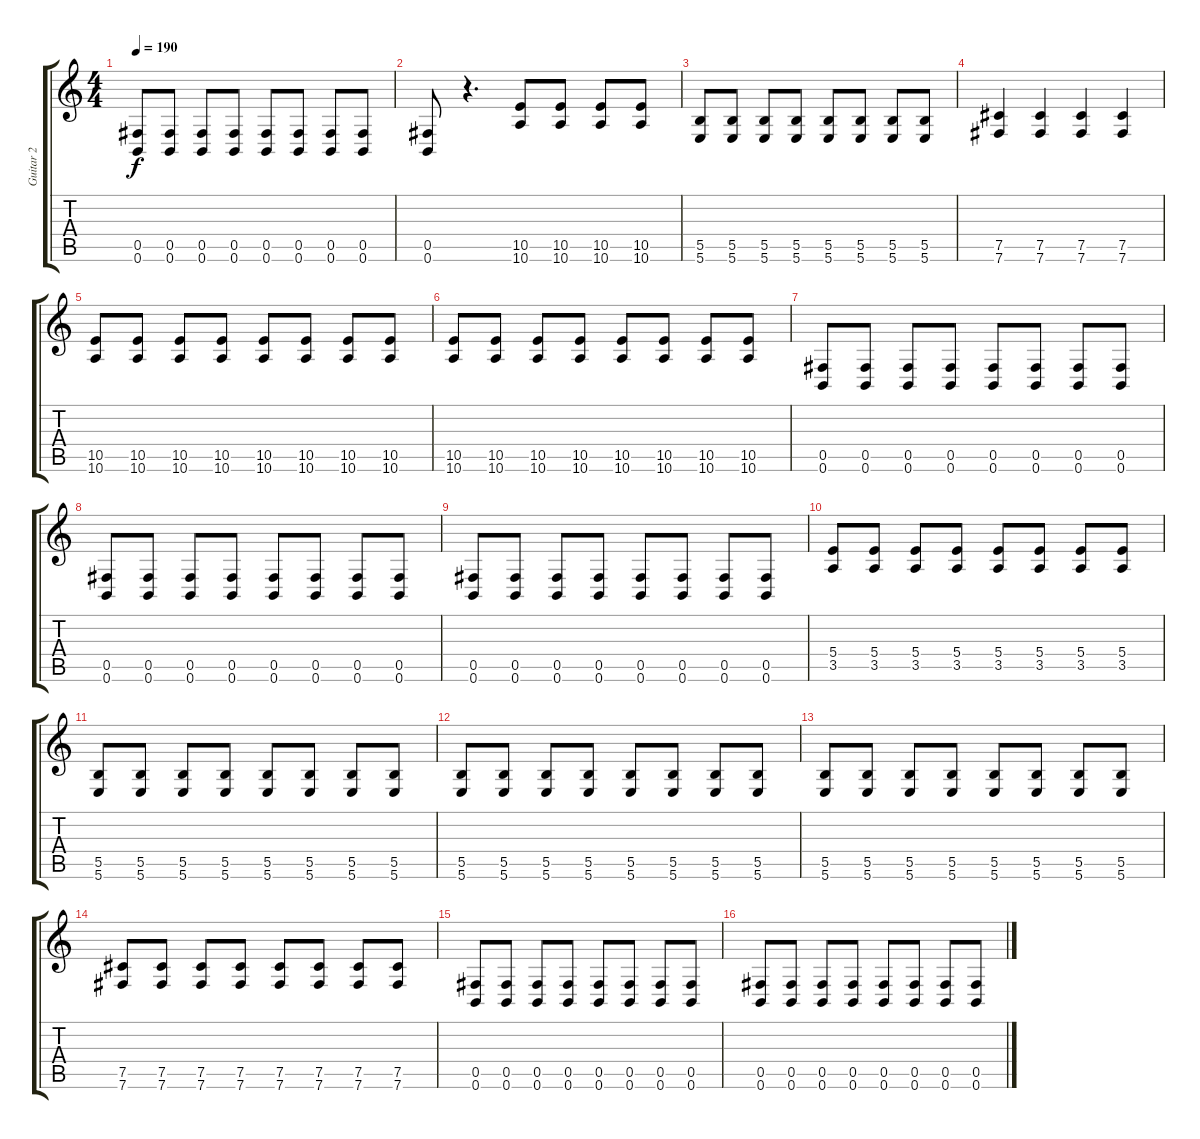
\track ("Guitar 2" "Guitar 2") {instrument distortionguitar}
\staff {score tabs}
\tuning (Db4 Ab3 E3 B2 Gb2 B1) {hide}
\ts (4 4)
\tempo 190
\clef g2
\ks c
(0.5 0.6).8{dy f} (0.5 0.6).8 (0.5 0.6).8 (0.5 0.6).8 (0.5 0.6).8 (0.5 0.6).8 (0.5 0.6).8 (0.5 0.6).8 |
(0.5 0.6).8 r.4{d} (10.5 10.6).8 (10.5 10.6).8 (10.5 10.6).8 (10.5 10.6).8 |
(5.5 5.6).8 (5.5 5.6).8 (5.5 5.6).8 (5.5 5.6).8 (5.5 5.6).8 (5.5 5.6).8 (5.5 5.6).8 (5.5 5.6).8 |
(7.5 7.6).4 (7.5 7.6).4 (7.5 7.6).4 (7.5 7.6).4 |
(10.5 10.6).8 (10.5 10.6).8 (10.5 10.6).8 (10.5 10.6).8 (10.5 10.6).8 (10.5 10.6).8 (10.5 10.6).8 (10.5 10.6).8 |
(10.5 10.6).8 (10.5 10.6).8 (10.5 10.6).8 (10.5 10.6).8 (10.5 10.6).8 (10.5 10.6).8 (10.5 10.6).8 (10.5 10.6).8 |
(0.5 0.6).8 (0.5 0.6).8 (0.5 0.6).8 (0.5 0.6).8 (0.5 0.6).8 (0.5 0.6).8 (0.5 0.6).8 (0.5 0.6).8 |
(0.5 0.6).8 (0.5 0.6).8 (0.5 0.6).8 (0.5 0.6).8 (0.5 0.6).8 (0.5 0.6).8 (0.5 0.6).8 (0.5 0.6).8 |
(0.5 0.6).8 (0.5 0.6).8 (0.5 0.6).8 (0.5 0.6).8 (0.5 0.6).8 (0.5 0.6).8 (0.5 0.6).8 (0.5 0.6).8 |
(5.4 3.5).8 (5.4 3.5).8 (5.4 3.5).8 (5.4 3.5).8 (5.4 3.5).8 (5.4 3.5).8 (5.4 3.5).8 (5.4 3.5).8 |
(5.5 5.6).8 (5.5 5.6).8 (5.5 5.6).8 (5.5 5.6).8 (5.5 5.6).8 (5.5 5.6).8 (5.5 5.6).8 (5.5 5.6).8 |
(5.5 5.6).8 (5.5 5.6).8 (5.5 5.6).8 (5.5 5.6).8 (5.5 5.6).8 (5.5 5.6).8 (5.5 5.6).8 (5.5 5.6).8 |
(5.5 5.6).8 (5.5 5.6).8 (5.5 5.6).8 (5.5 5.6).8 (5.5 5.6).8 (5.5 5.6).8 (5.5 5.6).8 (5.5 5.6).8 |
(7.5 7.6).8 (7.5 7.6).8 (7.5 7.6).8 (7.5 7.6).8 (7.5 7.6).8 (7.5 7.6).8 (7.5 7.6).8 (7.5 7.6).8 |
(0.5 0.6).8 (0.5 0.6).8 (0.5 0.6).8 (0.5 0.6).8 (0.5 0.6).8 (0.5 0.6).8 (0.5 0.6).8 (0.5 0.6).8 |
(0.5 0.6).8 (0.5 0.6).8 (0.5 0.6).8 (0.5 0.6).8 (0.5 0.6).8 (0.5 0.6).8 (0.5 0.6).8 (0.5 0.6).8
